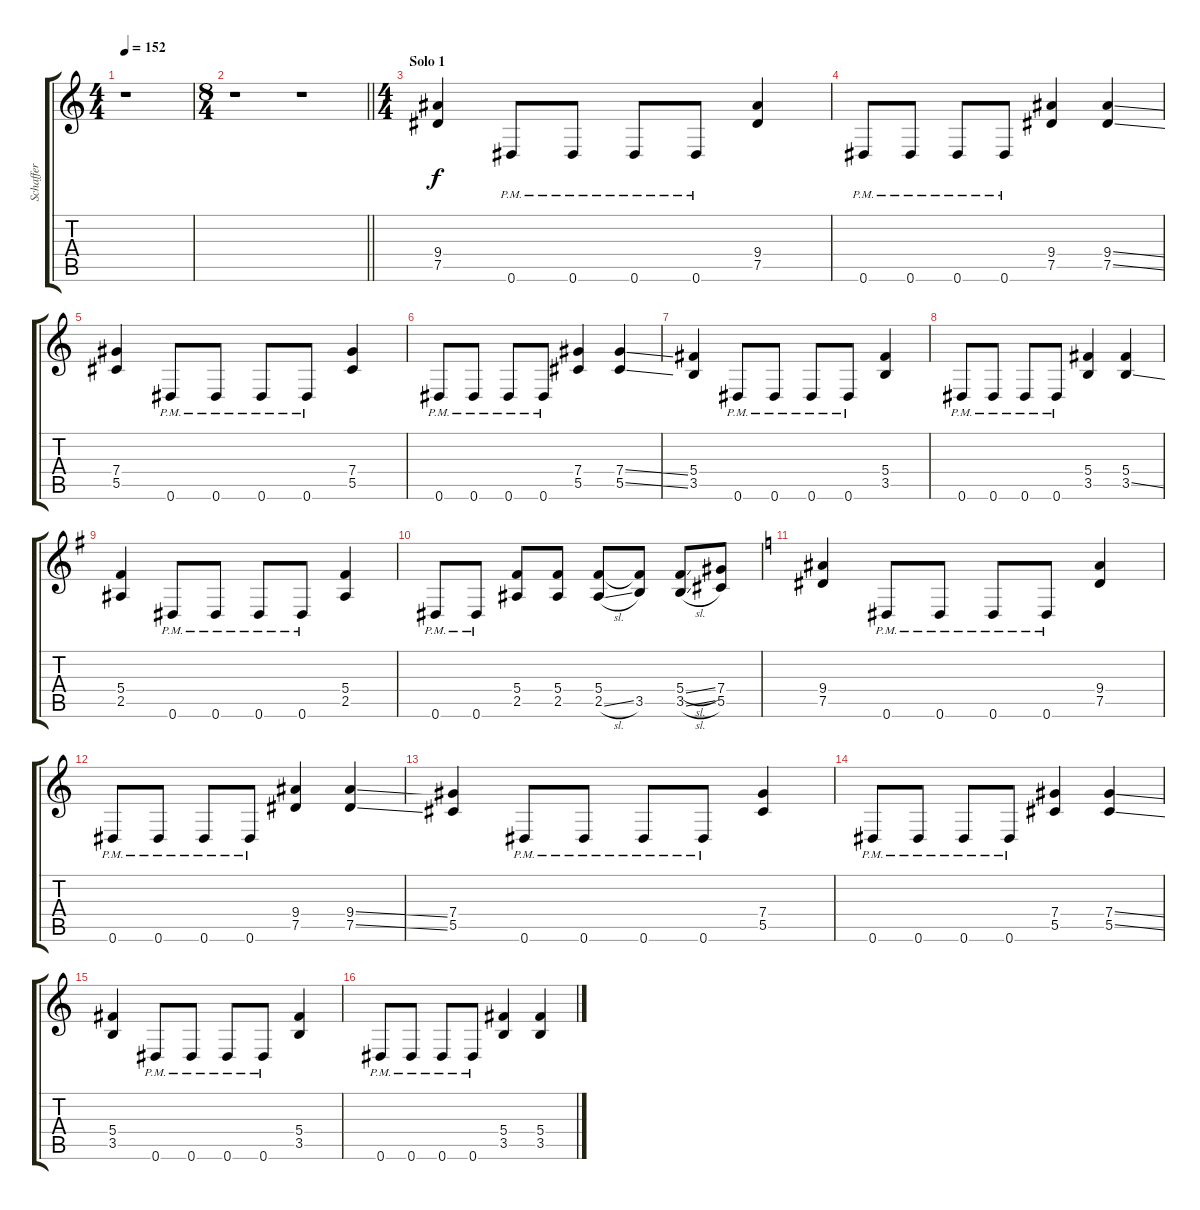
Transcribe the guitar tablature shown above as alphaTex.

\track ("Schaffer" "Schaffer") {instrument distortionguitar}
\staff {score tabs}
\tuning (Eb4 Bb3 Gb3 Db3 Ab2 Eb2) {hide}
\ts (4 4)
\section ("" "")
\tempo 152
\clef g2
\ks c
r.1{dy f} |
\ts (8 4)
\barLineRight lightlight
r.1 r.1 |
\ts (4 4)
\section ("" "Solo 1")
(9.4 7.5).4{volume 16} 0.6{pm}.8 0.6{pm}.8 0.6{pm}.8 0.6{pm}.8 (9.4 7.5).4 |
0.6{pm}.8 0.6{pm}.8 0.6{pm}.8 0.6{pm}.8 (9.4 7.5).4 (9.4{ss} 7.5{ss}).4 |
(7.4 5.5).4 0.6{pm}.8 0.6{pm}.8 0.6{pm}.8 0.6{pm}.8 (7.4 5.5).4 |
0.6{pm}.8 0.6{pm}.8 0.6{pm}.8 0.6{pm}.8 (7.4 5.5).4 (7.4{ss} 5.5{ss}).4 |
(5.4 3.5).4 0.6{pm}.8 0.6{pm}.8 0.6{pm}.8 0.6{pm}.8 (5.4 3.5).4 |
0.6{pm}.8 0.6{pm}.8 0.6{pm}.8 0.6{pm}.8 (5.4 3.5).4 (5.4 3.5{ss}).4 |
\ks g
(5.4 2.5).4 0.6{pm}.8 0.6{pm}.8 0.6{pm}.8 0.6{pm}.8 (5.4 2.5).4 |
0.6{pm}.8 0.6{pm}.8 (5.4 2.5).8 (5.4 2.5).8 (5.4 2.5{sl}).8 (5.4{t} 3.5).8 (5.4{sl} 3.5{sl}).8 (7.4 5.5).8 |
\ks c
(9.4 7.5).4 0.6{pm}.8 0.6{pm}.8 0.6{pm}.8 0.6{pm}.8 (9.4 7.5).4 |
0.6{pm}.8 0.6{pm}.8 0.6{pm}.8 0.6{pm}.8 (9.4 7.5).4 (9.4{ss} 7.5{ss}).4 |
(7.4 5.5).4 0.6{pm}.8 0.6{pm}.8 0.6{pm}.8 0.6{pm}.8 (7.4 5.5).4 |
0.6{pm}.8 0.6{pm}.8 0.6{pm}.8 0.6{pm}.8 (7.4 5.5).4 (7.4{ss} 5.5{ss}).4 |
(5.4 3.5).4 0.6{pm}.8 0.6{pm}.8 0.6{pm}.8 0.6{pm}.8 (5.4 3.5).4 |
0.6{pm}.8 0.6{pm}.8 0.6{pm}.8 0.6{pm}.8 (5.4 3.5).4 (5.4 3.5{ss}).4
